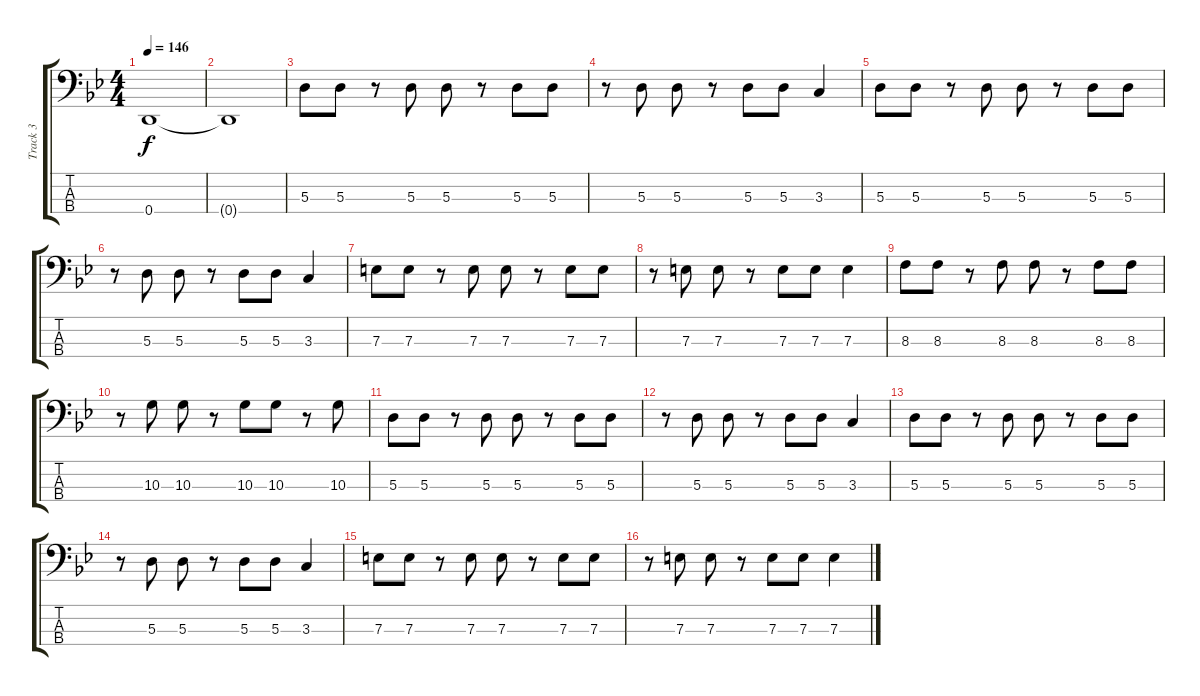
\track ("Track 3" "Track 3") {instrument electricbasspick}
\staff {score tabs}
\tuning (G2 D2 A1 D1) {hide}
\ts (4 4)
\tempo 146
\clef f4
\ks bb
0.4.1{dy f} |
0.4{t}.1 |
5.3.8 5.3.8 r.8 5.3.8 5.3.8 r.8 5.3.8 5.3.8 |
r.8 5.3.8 5.3.8 r.8 5.3.8 5.3.8 3.3.4 |
5.3.8 5.3.8 r.8 5.3.8 5.3.8 r.8 5.3.8 5.3.8 |
r.8 5.3.8 5.3.8 r.8 5.3.8 5.3.8 3.3.4 |
7.3.8 7.3.8 r.8 7.3.8 7.3.8 r.8 7.3.8 7.3.8 |
r.8 7.3.8 7.3.8 r.8 7.3.8 7.3.8 7.3.4 |
8.3.8 8.3.8 r.8 8.3.8 8.3.8 r.8 8.3.8 8.3.8 |
r.8 10.3.8 10.3.8 r.8 10.3.8 10.3.8 r.8 10.3.8 |
5.3.8 5.3.8 r.8 5.3.8 5.3.8 r.8 5.3.8 5.3.8 |
r.8 5.3.8 5.3.8 r.8 5.3.8 5.3.8 3.3.4 |
5.3.8 5.3.8 r.8 5.3.8 5.3.8 r.8 5.3.8 5.3.8 |
r.8 5.3.8 5.3.8 r.8 5.3.8 5.3.8 3.3.4 |
7.3.8 7.3.8 r.8 7.3.8 7.3.8 r.8 7.3.8 7.3.8 |
r.8 7.3.8 7.3.8 r.8 7.3.8 7.3.8 7.3.4
